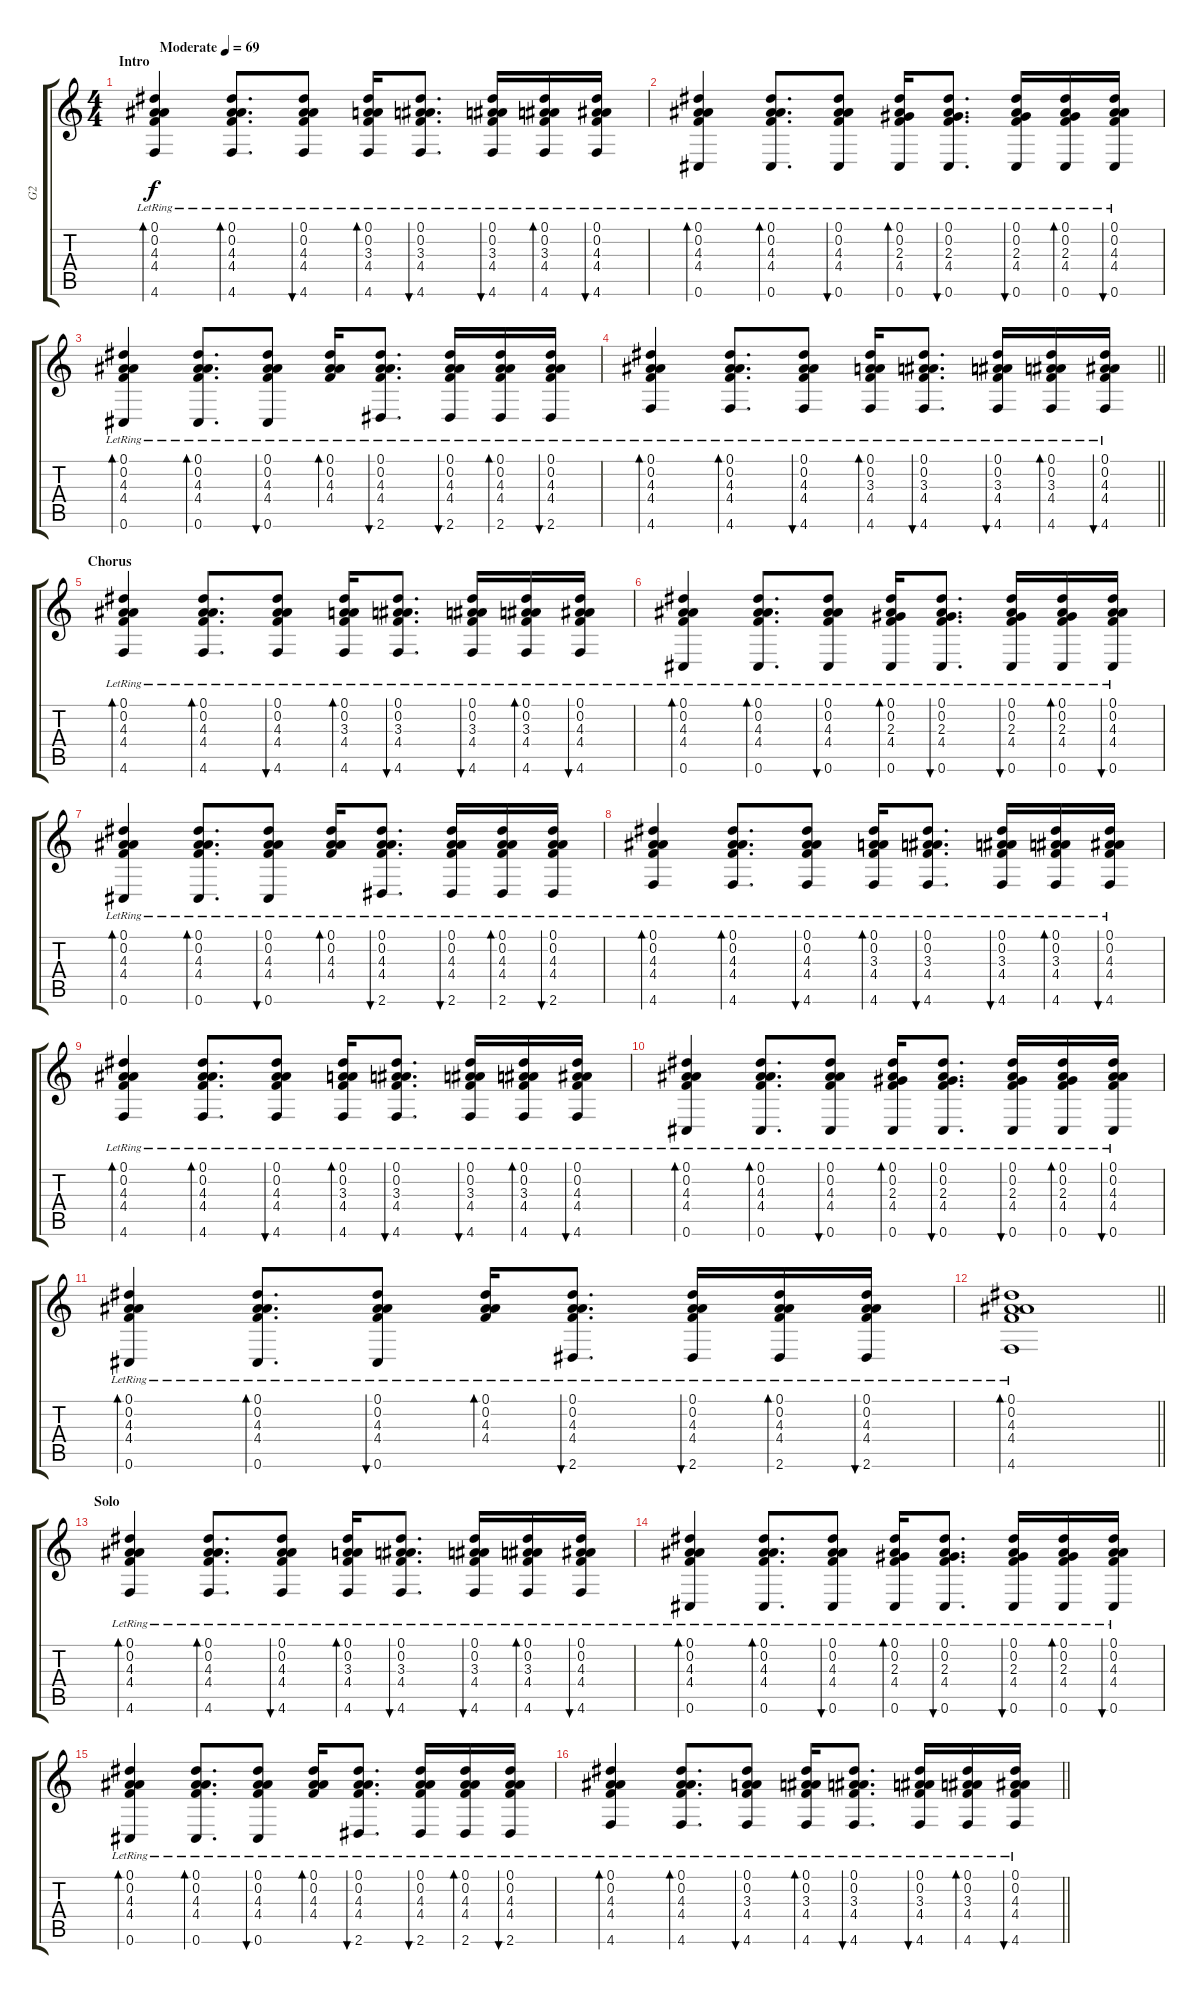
\track ("G2" "G2") {instrument electricguitarclean}
\staff {score tabs}
\tuning (Eb4 Bb3 Gb3 Db3 Ab2 Db2) {hide}
\ts (4 4)
\section ("" "Intro")
\tempo (69 "Moderate")
\clef g2
\ks c
(0.1{lr} 0.2{lr} 4.3{lr} 4.4{lr} 4.6{lr}).4{bd 120 dy f instrument electricguitarclean} (0.1{lr} 0.2{lr} 4.3{lr} 4.4{lr} 4.6{lr}).8{d bd 120} (0.1{lr} 0.2{lr} 4.3{lr} 4.4{lr} 4.6{lr}).8{bu 60} (0.1{lr} 0.2{lr} 3.3{lr} 4.4{lr} 4.6{lr}).16{bd 60} (0.1{lr} 0.2{lr} 3.3{lr} 4.4{lr} 4.6{lr}).8{d bu 60} (0.1{lr} 0.2{lr} 3.3{lr} 4.4{lr} 4.6{lr}).16{bu 60} (0.1{lr} 0.2{lr} 3.3{lr} 4.4{lr} 4.6{lr}).16{bd 60} (0.1{lr} 0.2{lr} 4.3{lr} 4.4{lr} 4.6{lr}).16{bu 60} |
(0.1{lr} 0.2{lr} 4.3{lr} 4.4{lr} 0.6{lr}).4{bd 120} (0.1{lr} 0.2{lr} 4.3{lr} 4.4{lr} 0.6{lr}).8{d bd 120} (0.1{lr} 0.2{lr} 4.3{lr} 4.4{lr} 0.6{lr}).8{bu 60} (0.1{lr} 0.2{lr} 2.3{lr} 4.4{lr} 0.6{lr}).16{bd 60} (0.1{lr} 0.2{lr} 2.3{lr} 4.4{lr} 0.6{lr}).8{d bu 60} (0.1{lr} 0.2{lr} 2.3{lr} 4.4{lr} 0.6{lr}).16{bu 60} (0.1{lr} 0.2{lr} 2.3{lr} 4.4{lr} 0.6{lr}).16{bd 60} (0.1{lr} 0.2{lr} 4.3{lr} 4.4{lr} 0.6{lr}).16{bu 60} |
(0.1{lr} 0.2{lr} 4.3{lr} 4.4{lr} 0.6{lr}).4{bd 120} (0.1{lr} 0.2{lr} 4.3{lr} 4.4{lr} 0.6{lr}).8{d bd 120} (0.1{lr} 0.2{lr} 4.3{lr} 4.4{lr} 0.6{lr}).8{bu 60} (0.1{lr} 0.2{lr} 4.3{lr} 4.4{lr}).16{bd 60} (0.1{lr} 0.2{lr} 4.3{lr} 4.4{lr} 2.6{lr}).8{d bu 60} (0.1{lr} 0.2{lr} 4.3{lr} 4.4{lr} 2.6{lr}).16{bu 60} (0.1{lr} 0.2{lr} 4.3{lr} 4.4{lr} 2.6{lr}).16{bd 60} (0.1{lr} 0.2{lr} 4.3{lr} 4.4{lr} 2.6{lr}).16{bu 60} |
\barLineRight lightlight
(0.1{lr} 0.2{lr} 4.3{lr} 4.4{lr} 4.6{lr}).4{bd 120} (0.1{lr} 0.2{lr} 4.3{lr} 4.4{lr} 4.6{lr}).8{d bd 120} (0.1{lr} 0.2{lr} 4.3{lr} 4.4{lr} 4.6{lr}).8{bu 60} (0.1{lr} 0.2{lr} 3.3{lr} 4.4{lr} 4.6{lr}).16{bd 60} (0.1{lr} 0.2{lr} 3.3{lr} 4.4{lr} 4.6{lr}).8{d bu 60} (0.1{lr} 0.2{lr} 3.3{lr} 4.4{lr} 4.6{lr}).16{bu 60} (0.1{lr} 0.2{lr} 3.3{lr} 4.4{lr} 4.6{lr}).16{bd 60} (0.1{lr} 0.2{lr} 4.3{lr} 4.4{lr} 4.6{lr}).16{bu 60} |
\section ("" "Chorus")
(0.1{lr} 0.2{lr} 4.3{lr} 4.4{lr} 4.6{lr}).4{bd 120} (0.1{lr} 0.2{lr} 4.3{lr} 4.4{lr} 4.6{lr}).8{d bd 120} (0.1{lr} 0.2{lr} 4.3{lr} 4.4{lr} 4.6{lr}).8{bu 60} (0.1{lr} 0.2{lr} 3.3{lr} 4.4{lr} 4.6{lr}).16{bd 60} (0.1{lr} 0.2{lr} 3.3{lr} 4.4{lr} 4.6{lr}).8{d bu 60} (0.1{lr} 0.2{lr} 3.3{lr} 4.4{lr} 4.6{lr}).16{bu 60} (0.1{lr} 0.2{lr} 3.3{lr} 4.4{lr} 4.6{lr}).16{bd 60} (0.1{lr} 0.2{lr} 4.3{lr} 4.4{lr} 4.6{lr}).16{bu 60} |
(0.1{lr} 0.2{lr} 4.3{lr} 4.4{lr} 0.6{lr}).4{bd 120} (0.1{lr} 0.2{lr} 4.3{lr} 4.4{lr} 0.6{lr}).8{d bd 120} (0.1{lr} 0.2{lr} 4.3{lr} 4.4{lr} 0.6{lr}).8{bu 60} (0.1{lr} 0.2{lr} 2.3{lr} 4.4{lr} 0.6{lr}).16{bd 60} (0.1{lr} 0.2{lr} 2.3{lr} 4.4{lr} 0.6{lr}).8{d bu 60} (0.1{lr} 0.2{lr} 2.3{lr} 4.4{lr} 0.6{lr}).16{bu 60} (0.1{lr} 0.2{lr} 2.3{lr} 4.4{lr} 0.6{lr}).16{bd 60} (0.1{lr} 0.2{lr} 4.3{lr} 4.4{lr} 0.6{lr}).16{bu 60} |
(0.1{lr} 0.2{lr} 4.3{lr} 4.4{lr} 0.6{lr}).4{bd 120} (0.1{lr} 0.2{lr} 4.3{lr} 4.4{lr} 0.6{lr}).8{d bd 120} (0.1{lr} 0.2{lr} 4.3{lr} 4.4{lr} 0.6{lr}).8{bu 60} (0.1{lr} 0.2{lr} 4.3{lr} 4.4{lr}).16{bd 60} (0.1{lr} 0.2{lr} 4.3{lr} 4.4{lr} 2.6{lr}).8{d bu 60} (0.1{lr} 0.2{lr} 4.3{lr} 4.4{lr} 2.6{lr}).16{bu 60} (0.1{lr} 0.2{lr} 4.3{lr} 4.4{lr} 2.6{lr}).16{bd 60} (0.1{lr} 0.2{lr} 4.3{lr} 4.4{lr} 2.6{lr}).16{bu 60} |
(0.1{lr} 0.2{lr} 4.3{lr} 4.4{lr} 4.6{lr}).4{bd 120} (0.1{lr} 0.2{lr} 4.3{lr} 4.4{lr} 4.6{lr}).8{d bd 120} (0.1{lr} 0.2{lr} 4.3{lr} 4.4{lr} 4.6{lr}).8{bu 60} (0.1{lr} 0.2{lr} 3.3{lr} 4.4{lr} 4.6{lr}).16{bd 60} (0.1{lr} 0.2{lr} 3.3{lr} 4.4{lr} 4.6{lr}).8{d bu 60} (0.1{lr} 0.2{lr} 3.3{lr} 4.4{lr} 4.6{lr}).16{bu 60} (0.1{lr} 0.2{lr} 3.3{lr} 4.4{lr} 4.6{lr}).16{bd 60} (0.1{lr} 0.2{lr} 4.3{lr} 4.4{lr} 4.6{lr}).16{bu 60} |
(0.1{lr} 0.2{lr} 4.3{lr} 4.4{lr} 4.6{lr}).4{bd 120} (0.1{lr} 0.2{lr} 4.3{lr} 4.4{lr} 4.6{lr}).8{d bd 120} (0.1{lr} 0.2{lr} 4.3{lr} 4.4{lr} 4.6{lr}).8{bu 60} (0.1{lr} 0.2{lr} 3.3{lr} 4.4{lr} 4.6{lr}).16{bd 60} (0.1{lr} 0.2{lr} 3.3{lr} 4.4{lr} 4.6{lr}).8{d bu 60} (0.1{lr} 0.2{lr} 3.3{lr} 4.4{lr} 4.6{lr}).16{bu 60} (0.1{lr} 0.2{lr} 3.3{lr} 4.4{lr} 4.6{lr}).16{bd 60} (0.1{lr} 0.2{lr} 4.3{lr} 4.4{lr} 4.6{lr}).16{bu 60} |
(0.1{lr} 0.2{lr} 4.3{lr} 4.4{lr} 0.6{lr}).4{bd 120} (0.1{lr} 0.2{lr} 4.3{lr} 4.4{lr} 0.6{lr}).8{d bd 120} (0.1{lr} 0.2{lr} 4.3{lr} 4.4{lr} 0.6{lr}).8{bu 60} (0.1{lr} 0.2{lr} 2.3{lr} 4.4{lr} 0.6{lr}).16{bd 60} (0.1{lr} 0.2{lr} 2.3{lr} 4.4{lr} 0.6{lr}).8{d bu 60} (0.1{lr} 0.2{lr} 2.3{lr} 4.4{lr} 0.6{lr}).16{bu 60} (0.1{lr} 0.2{lr} 2.3{lr} 4.4{lr} 0.6{lr}).16{bd 60} (0.1{lr} 0.2{lr} 4.3{lr} 4.4{lr} 0.6{lr}).16{bu 60} |
(0.1{lr} 0.2{lr} 4.3{lr} 4.4{lr} 0.6{lr}).4{bd 120} (0.1{lr} 0.2{lr} 4.3{lr} 4.4{lr} 0.6{lr}).8{d bd 120} (0.1{lr} 0.2{lr} 4.3{lr} 4.4{lr} 0.6{lr}).8{bu 60} (0.1{lr} 0.2{lr} 4.3{lr} 4.4{lr}).16{bd 60} (0.1{lr} 0.2{lr} 4.3{lr} 4.4{lr} 2.6{lr}).8{d bu 60} (0.1{lr} 0.2{lr} 4.3{lr} 4.4{lr} 2.6{lr}).16{bu 60} (0.1{lr} 0.2{lr} 4.3{lr} 4.4{lr} 2.6{lr}).16{bd 60} (0.1{lr} 0.2{lr} 4.3{lr} 4.4{lr} 2.6{lr}).16{bu 60} |
\barLineRight lightlight
(0.1{lr} 0.2{lr} 4.3{lr} 4.4{lr} 4.6{lr}).1{bd 120} |
\section ("" "Solo")
(0.1{lr} 0.2{lr} 4.3{lr} 4.4{lr} 4.6{lr}).4{bd 120} (0.1{lr} 0.2{lr} 4.3{lr} 4.4{lr} 4.6{lr}).8{d bd 120} (0.1{lr} 0.2{lr} 4.3{lr} 4.4{lr} 4.6{lr}).8{bu 60} (0.1{lr} 0.2{lr} 3.3{lr} 4.4{lr} 4.6{lr}).16{bd 60} (0.1{lr} 0.2{lr} 3.3{lr} 4.4{lr} 4.6{lr}).8{d bu 60} (0.1{lr} 0.2{lr} 3.3{lr} 4.4{lr} 4.6{lr}).16{bu 60} (0.1{lr} 0.2{lr} 3.3{lr} 4.4{lr} 4.6{lr}).16{bd 60} (0.1{lr} 0.2{lr} 4.3{lr} 4.4{lr} 4.6{lr}).16{bu 60} |
(0.1{lr} 0.2{lr} 4.3{lr} 4.4{lr} 0.6{lr}).4{bd 120} (0.1{lr} 0.2{lr} 4.3{lr} 4.4{lr} 0.6{lr}).8{d bd 120} (0.1{lr} 0.2{lr} 4.3{lr} 4.4{lr} 0.6{lr}).8{bu 60} (0.1{lr} 0.2{lr} 2.3{lr} 4.4{lr} 0.6{lr}).16{bd 60} (0.1{lr} 0.2{lr} 2.3{lr} 4.4{lr} 0.6{lr}).8{d bu 60} (0.1{lr} 0.2{lr} 2.3{lr} 4.4{lr} 0.6{lr}).16{bu 60} (0.1{lr} 0.2{lr} 2.3{lr} 4.4{lr} 0.6{lr}).16{bd 60} (0.1{lr} 0.2{lr} 4.3{lr} 4.4{lr} 0.6{lr}).16{bu 60} |
(0.1{lr} 0.2{lr} 4.3{lr} 4.4{lr} 0.6{lr}).4{bd 120} (0.1{lr} 0.2{lr} 4.3{lr} 4.4{lr} 0.6{lr}).8{d bd 120} (0.1{lr} 0.2{lr} 4.3{lr} 4.4{lr} 0.6{lr}).8{bu 60} (0.1{lr} 0.2{lr} 4.3{lr} 4.4{lr}).16{bd 60} (0.1{lr} 0.2{lr} 4.3{lr} 4.4{lr} 2.6{lr}).8{d bu 60} (0.1{lr} 0.2{lr} 4.3{lr} 4.4{lr} 2.6{lr}).16{bu 60} (0.1{lr} 0.2{lr} 4.3{lr} 4.4{lr} 2.6{lr}).16{bd 60} (0.1{lr} 0.2{lr} 4.3{lr} 4.4{lr} 2.6{lr}).16{bu 60} |
\barLineRight lightlight
(0.1{lr} 0.2{lr} 4.3{lr} 4.4{lr} 4.6{lr}).4{bd 120} (0.1{lr} 0.2{lr} 4.3{lr} 4.4{lr} 4.6{lr}).8{d bd 120} (0.1{lr} 0.2{lr} 3.3{lr} 4.4{lr} 4.6{lr}).8{bu 60} (0.1{lr} 0.2{lr} 3.3{lr} 4.4{lr} 4.6{lr}).16{bd 60} (0.1{lr} 0.2{lr} 3.3{lr} 4.4{lr} 4.6{lr}).8{d bu 60} (0.1{lr} 0.2{lr} 3.3{lr} 4.4{lr} 4.6{lr}).16{bu 60} (0.1{lr} 0.2{lr} 3.3{lr} 4.4{lr} 4.6{lr}).16{bd 60} (0.1{lr} 0.2{lr} 4.3{lr} 4.4{lr} 4.6{lr}).16{bu 60}
